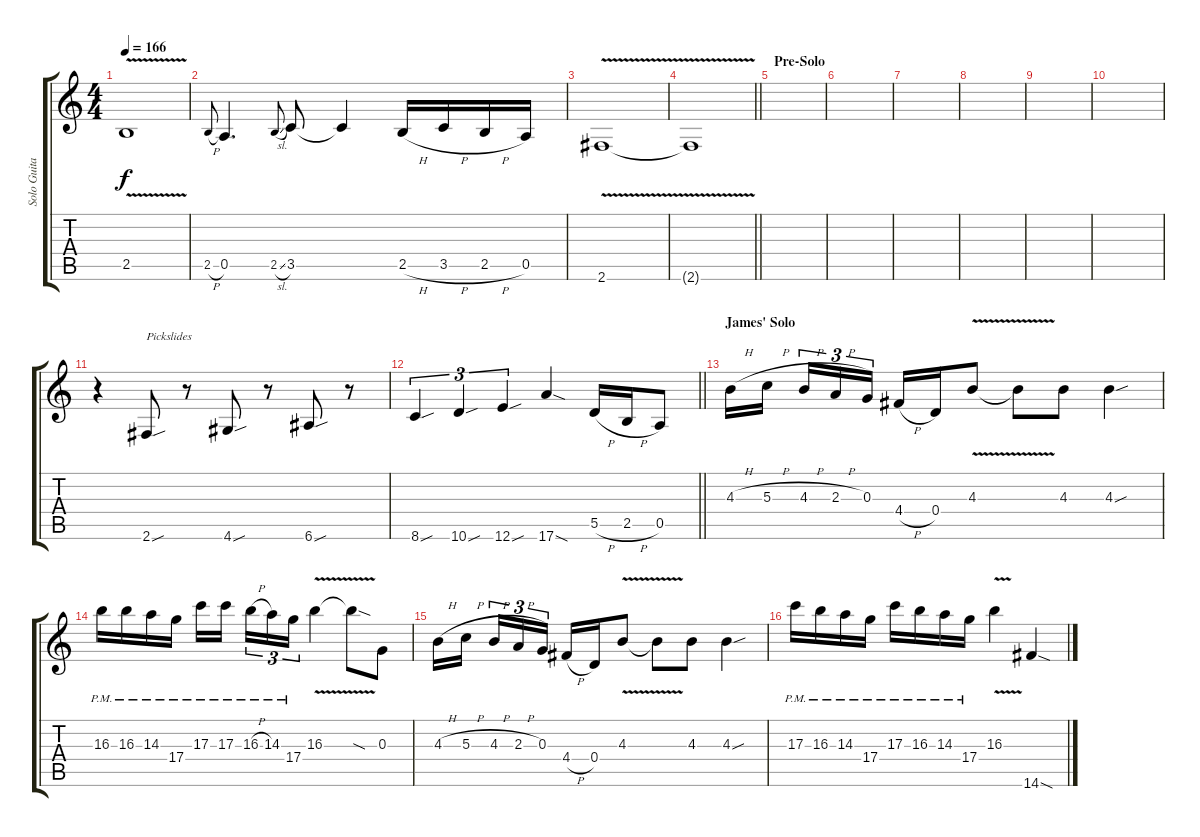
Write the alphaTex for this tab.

\track ("Solo Guitar" "Solo Guita") {instrument overdrivenguitar}
\staff {score tabs}
\tuning (E4 B3 G3 D3 A2 E2) {hide}
\ts (4 4)
\tempo 166
\clef g2
\ks c
2.5{v}.1{dy f} |
2.5{h}.8{gr onbeat} 0.5.4{d} 2.5{sl}.8{gr onbeat} 3.5.8 3.5{t}.4 2.5{h}.16 3.5{h}.16 2.5{h}.16 0.5.16 |
2.6{v}.1 |
\barLineRight lightlight
2.6{t}.1 |
\section ("" "Pre-Solo")
|
|
|
|
|
|
r.4{instrument distortionguitar} 2.6{sou}.8{txt "Pickslides"} r.8 4.6{sou}.8 r.8 6.6{sou}.8 r.8 |
\barLineRight lightlight
8.6{sou}.4{tu (3 2)} 10.6{sou}.4{tu (3 2)} 12.6{sou}.4{tu (3 2)} 17.6{sod}.4 5.5{h}.16 2.5{h}.16 0.5.8 |
\section ("" "James' Solo")
4.3{h}.16 5.3{h}.16{beam splitsecondary} 4.3{h}.16{tu (3 2)} 2.3{h}.16{tu (3 2)} 0.3.16{tu (3 2)} 4.4{h}.16 0.4.16 4.3{v}.8 4.3{t}.8 4.3.8 4.3{sou}.4 |
16.3{pm}.16 16.3{pm}.16 14.3{pm}.16 17.4{pm}.16 17.3{pm}.16 17.3{pm}.16{beam splitsecondary} 16.3{h pm}.16{tu (3 2)} 14.3{pm}.16{tu (3 2)} 17.4{pm}.16{tu (3 2)} 16.3{v}.4 16.3{v sod t}.8 0.3.8 |
4.3{h}.16 5.3{h}.16{beam splitsecondary} 4.3{h}.16{tu (3 2)} 2.3{h}.16{tu (3 2)} 0.3.16{tu (3 2)} 4.4{h}.16 0.4.16 4.3{v}.8 4.3{t}.8 4.3.8 4.3{sou}.4 |
17.3{pm}.16 16.3{pm}.16 14.3{pm}.16 17.4{pm}.16 17.3{pm}.16 16.3{pm}.16 14.3{pm}.16 17.4{pm}.16 16.3{v}.4 14.6{sod}.4
